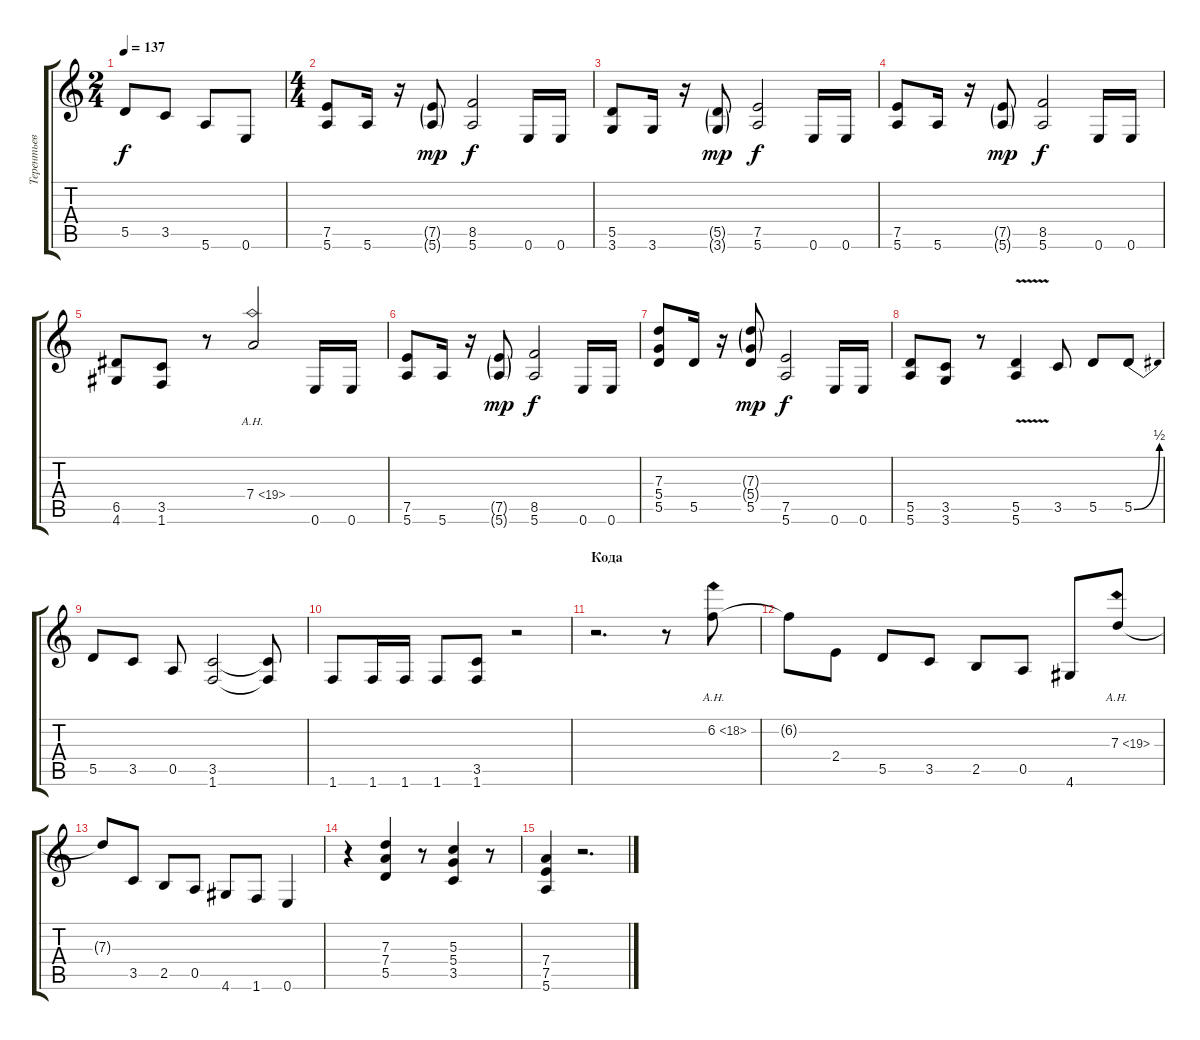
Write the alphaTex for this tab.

\track ("Терентьев" "Терентьев") {instrument overdrivenguitar}
\staff {score tabs}
\tuning (E4 B3 G3 D3 A2 E2) {hide}
\ts (2 4)
\tempo 137
\clef g2
\ks c
5.5.8{dy f} 3.5.8 5.6.8 0.6.8 |
\ts (4 4)
(7.5 5.6).8 5.6.16 r.16 (7.5{g} 5.6{g}).8{dy mp} (8.5 5.6).2{dy f} 0.6.16 0.6.16 |
(5.5 3.6).8 3.6.16 r.16 (5.5{g} 3.6{g}).8{dy mp} (7.5 5.6).2{dy f} 0.6.16 0.6.16 |
(7.5 5.6).8 5.6.16 r.16 (7.5{g} 5.6{g}).8{dy mp} (8.5 5.6).2{dy f} 0.6.16 0.6.16 |
(6.5 4.6).8 (3.5 1.6).8 r.8 7.4{ah 12}.2 0.6.16 0.6.16 |
(7.5 5.6).8 5.6.16 r.16 (7.5{g} 5.6{g}).8{dy mp} (8.5 5.6).2{dy f} 0.6.16 0.6.16 |
(7.3 5.4 5.5).8 5.5.16 r.16 (7.3{g} 5.4{g} 5.5).8{dy mp} (7.5 5.6).2{dy f} 0.6.16 0.6.16 |
(5.5 5.6).8 (3.5 3.6).8 r.8 (5.5{v} 5.6{v}).4 3.5.8 5.5.8 5.5{be (bend 0 0 60 2)}.8 |
5.5.8 3.5.8 0.5.8 (3.5 1.6).2 (3.5{t} 1.6{t}).8 |
1.6.8 1.6.16 1.6.16 1.6.8 (3.5 1.6).8 r.2 |
\section ("" "Кода")
r.2{d} r.8 6.2{ah 12}.8 |
6.2{t}.8 2.4.8 5.5.8 3.5.8 2.5.8 0.5.8 4.6.8 7.3{ah 12}.8 |
7.3{t}.8 3.5.8 2.5.8 0.5.8 4.6.8 1.6.8 0.6.4 |
r.4 (7.3 7.4 5.5).4 r.8 (5.3 5.4 3.5).4 r.8 |
(7.4 7.5 5.6).4 r.2{d}
